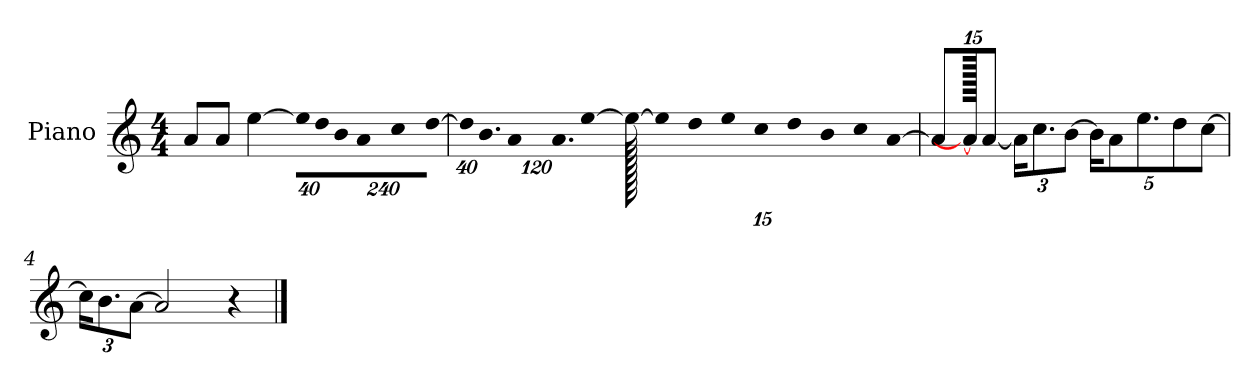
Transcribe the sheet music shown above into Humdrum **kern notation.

**kern
*part1
*staff1
*I"Piano
*I'P-no
*clefG2
*k[]
*M4/4
*MM90
=1
8a/L
8a/J
[4ee\
*Xbrackettup
!LO:N:vis=32
640%23ee\LLL]
!LO:N:vis=32
640%23dd\J
!LO:N:vis=16
1920%137b\J
!LO:N:vis=8
960%137a\
!LO:N:vis=8
960%137cc\
!LO:N:vis=16
[1920%137dd\Jk
=2
!LO:N:vis=32
640%23dd\KLL]
!LO:N:vis=16.
960%103b\J
!LO:N:vis=8
960%137a\
!LO:N:vis=16.
960%103a\L
[384%41ee\J
1920ee\_
!LO:N:vis=32
640%23ee\KLL]
!LO:N:vis=16
1920%137dd\
!LO:N:vis=32
640%23ee\K
!LO:N:vis=16
1920%137cc\
!LO:N:vis=16
1920%137dd\
!LO:N:vis=16
1920%137b\
!LO:N:vis=32
640%23cc\K
[160%17a\J
=3
8a/L]
960a\_
[8a/J
24a\KL]
12.cc\
[12b\J
20b\KL]
10a\
10.ee\
10dd\
[10cc\J
=4
24cc\KL]
12.b\
[12a\J
2a/]
4r
==
*-
